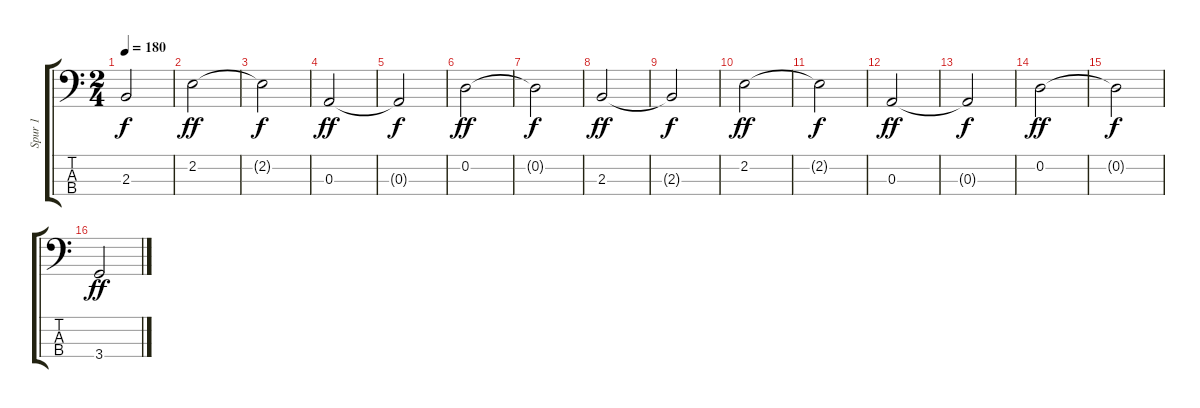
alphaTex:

\track ("Spur 1" "Spur 1") {instrument fretlessbass}
\staff {score tabs}
\tuning (G2 D2 A1 E1) {hide}
\ts (2 4)
\tempo 180
\clef f4
\ks c
2.3{t}.2{dy f} |
2.2.2{dy ff} |
2.2{t}.2{dy f} |
0.3.2{dy ff} |
0.3{t}.2{dy f} |
0.2.2{dy ff} |
0.2{t}.2{dy f} |
2.3.2{dy ff} |
2.3{t}.2{dy f} |
2.2.2{dy ff} |
2.2{t}.2{dy f} |
0.3.2{dy ff} |
0.3{t}.2{dy f} |
0.2.2{dy ff} |
0.2{t}.2{dy f} |
3.4.2{dy ff}
